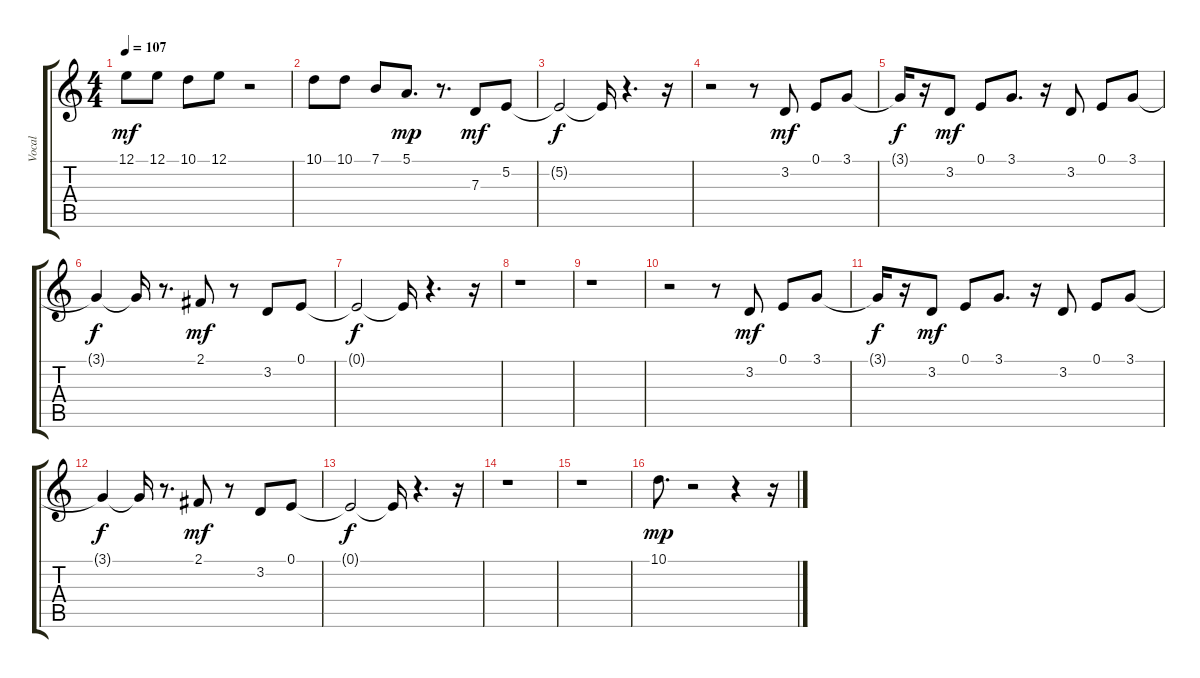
\track ("Vocal" "Vocal") {instrument drawbarorgan}
\staff {score tabs}
\tuning (E4 B3 G3 D3 A2 E2) {hide}
\ts (4 4)
\tempo 107
\clef g2
\ks c
12.1.8{dy mf} 12.1.8 10.1.8 12.1.8 r.2 |
10.1.8 10.1.8 7.1.8 5.1.8{d dy mp} r.8{d} 7.3.8{dy mf} 5.2.8 |
5.2{t}.2{dy f} 5.2{t}.16 r.4{d} r.16 |
r.2 r.8 3.2.8{dy mf} 0.1.8 3.1.8 |
3.1{t}.16{dy f} r.16 3.2.8{dy mf} 0.1.8 3.1.8{d} r.16 3.2.8 0.1.8 3.1.8 |
3.1{t}.4{dy f} 3.1{t}.16 r.8{d} 2.1.8{dy mf} r.8 3.2.8 0.1.8 |
0.1{t}.2{dy f} 0.1{t}.16 r.4{d} r.16 |
r.1 |
r.1 |
r.2 r.8 3.2.8{dy mf} 0.1.8 3.1.8 |
3.1{t}.16{dy f} r.16 3.2.8{dy mf} 0.1.8 3.1.8{d} r.16 3.2.8 0.1.8 3.1.8 |
3.1{t}.4{dy f} 3.1{t}.16 r.8{d} 2.1.8{dy mf} r.8 3.2.8 0.1.8 |
0.1{t}.2{dy f} 0.1{t}.16 r.4{d} r.16 |
r.1 |
r.1 |
10.1.8{d dy mp} r.2 r.4 r.16
